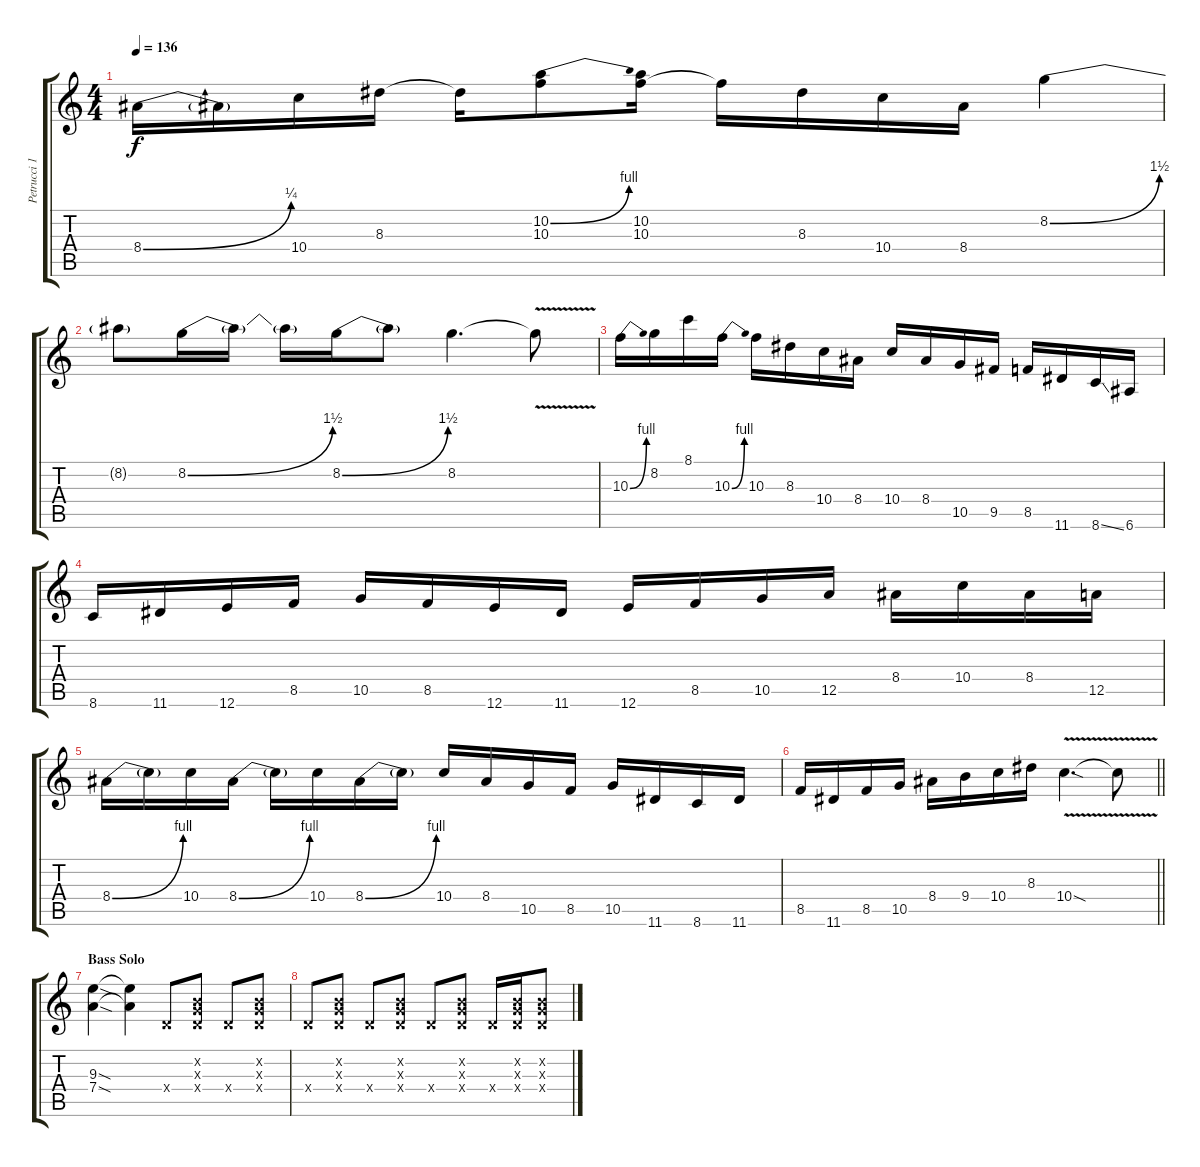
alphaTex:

\track ("Petrucci 1" "Petrucci 1") {instrument distortionguitar}
\staff {score tabs}
\tuning (E4 B3 G3 D3 A2 E2) {hide}
\ts (4 4)
\tempo 136
\clef g2
\ks c
8.4{be (bend 0 0 60 1)}.16{dy f} 8.4{t}.16 10.4.16 8.3.16 8.3{t}.16 (10.2{be (bend 0 0 60 4)} 10.3).8 (10.2 10.3).16 10.3{t}.16 8.3.16 10.4.16 8.4.16 8.2{be (bend 0 0 60 6)}.4 |
8.2{t}.8 8.2{be (bend 0 0 60 6)}.16 8.2{t}.16 8.2{t}.16 8.2{be (bend 0 0 60 6)}.16 8.2{t}.8 8.2.4{d} 8.2{v t}.8 |
10.3{be (bend 0 0 60 4)}.16 8.2.16 8.1.16 10.3{be (bend 0 0 60 4)}.16 10.3.16 8.3.16 10.4.16 8.4.16 10.4.16 8.4.16 10.5.16 9.5.16 8.5.16 11.6.16 8.6{ss}.16 6.6.16 |
8.6.16 11.6.16 12.6.16 8.5.16 10.5.16 8.5.16 12.6.16 11.6.16 12.6.16 8.5.16 10.5.16 12.5.16 8.4.16 10.4.16 8.4.16 12.5.16 |
8.4{be (bend 0 0 60 4)}.16 8.4{t}.16 10.4.16 8.4{be (bend 0 0 60 4)}.16 8.4{t}.16 10.4.16 8.4{be (bend 0 0 60 4)}.16 8.4{t}.16 10.4.16 8.4.16 10.5.16 8.5.16 10.5.16 11.6.16 8.6.16 11.6.16 |
\barLineRight lightlight
8.5.16 11.6.16 8.5.16 10.5.16 8.4.16 9.4.16 10.4.16 8.3.16 10.4{v sod}.4{d} 10.4{t}.8 |
\section ("" "Bass Solo")
(9.3{sod} 7.4{sod}).4 (9.3{t} 7.4{t}).4 0.4{x}.8 (0.2{x} 0.3{x} 0.4{x}).8 0.4{x}.8 (0.2{x} 0.3{x} 0.4{x}).8 |
0.4{x}.8 (0.2{x} 0.3{x} 0.4{x}).8 0.4{x}.8 (0.2{x} 0.3{x} 0.4{x}).8 0.4{x}.8 (0.2{x} 0.3{x} 0.4{x}).8 0.4{x}.16 (0.2{x} 0.3{x} 0.4{x}).16 (0.2{x} 0.3{x} 0.4{x}).8
